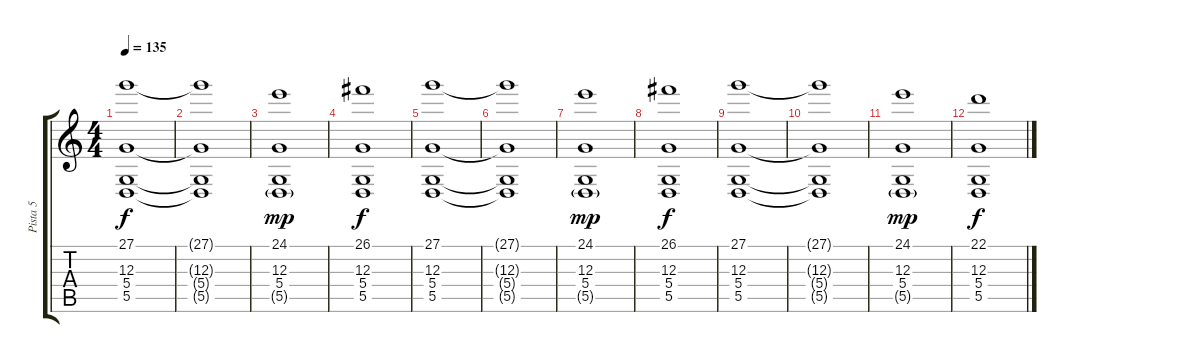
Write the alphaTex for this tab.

\track ("Pista 5" "Pista 5") {instrument stringensemble1}
\staff {score tabs}
\tuning (E4 B3 G3 D3 A2 E2) {hide}
\ts (4 4)
\tempo 135
\clef g2
\ks c
(27.1 12.3 5.4 5.5).1{dy f} |
(27.1{t} 12.3{t} 5.4{t} 5.5{t}).1 |
(24.1 12.3 5.4 5.5{g}).1{dy mp} |
(26.1 12.3 5.4 5.5).1{dy f} |
(27.1 12.3 5.4 5.5).1 |
(27.1{t} 12.3{t} 5.4{t} 5.5{t}).1 |
(24.1 12.3 5.4 5.5{g}).1{dy mp} |
(26.1 12.3 5.4 5.5).1{dy f} |
(27.1 12.3 5.4 5.5).1 |
(27.1{t} 12.3{t} 5.4{t} 5.5{t}).1 |
(24.1 12.3 5.4 5.5{g}).1{dy mp} |
(22.1 12.3 5.4 5.5).1{dy f}
